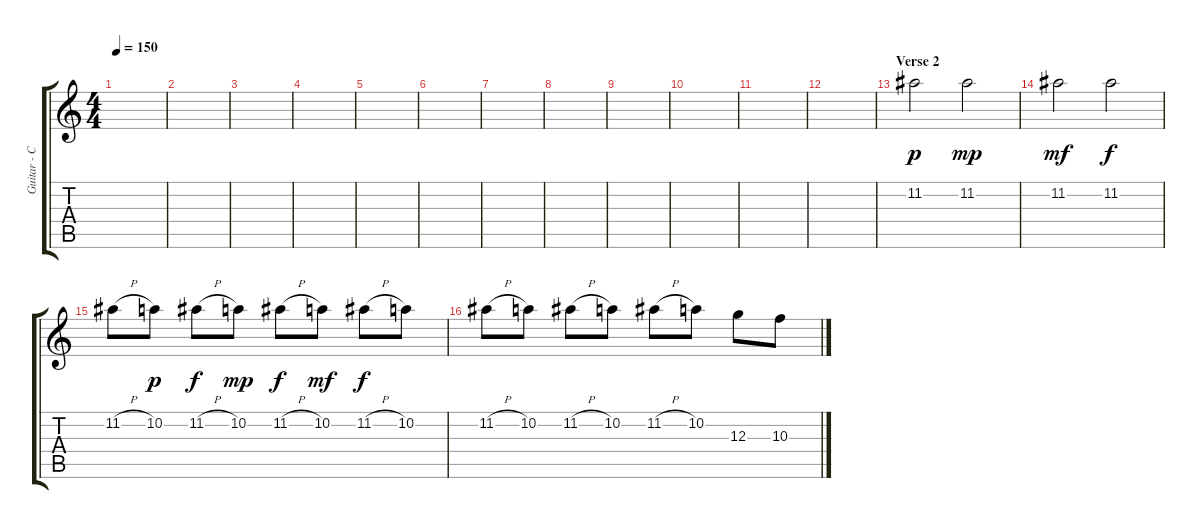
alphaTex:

\track ("Guitar - Clean (Delay)" "Guitar - C") {instrument electricguitarjazz}
\staff {score tabs}
\tuning (E4 B3 G3 D3 A2 D2) {hide}
\ts (4 4)
\tempo 150
\clef g2
\ks c
|
|
|
|
|
|
|
|
|
|
|
|
\section ("" "Verse 2")
11.2.2{dy p} 11.2.2{dy mp} |
11.2.2{dy mf} 11.2.2{dy f} |
11.2{h}.8 10.2.8{dy p} 11.2{h}.8{dy f} 10.2.8{dy mp} 11.2{h}.8{dy f} 10.2.8{dy mf} 11.2{h}.8{dy f} 10.2.8 |
11.2{h}.8 10.2.8 11.2{h}.8 10.2.8 11.2{h}.8 10.2.8 12.3.8 10.3.8
